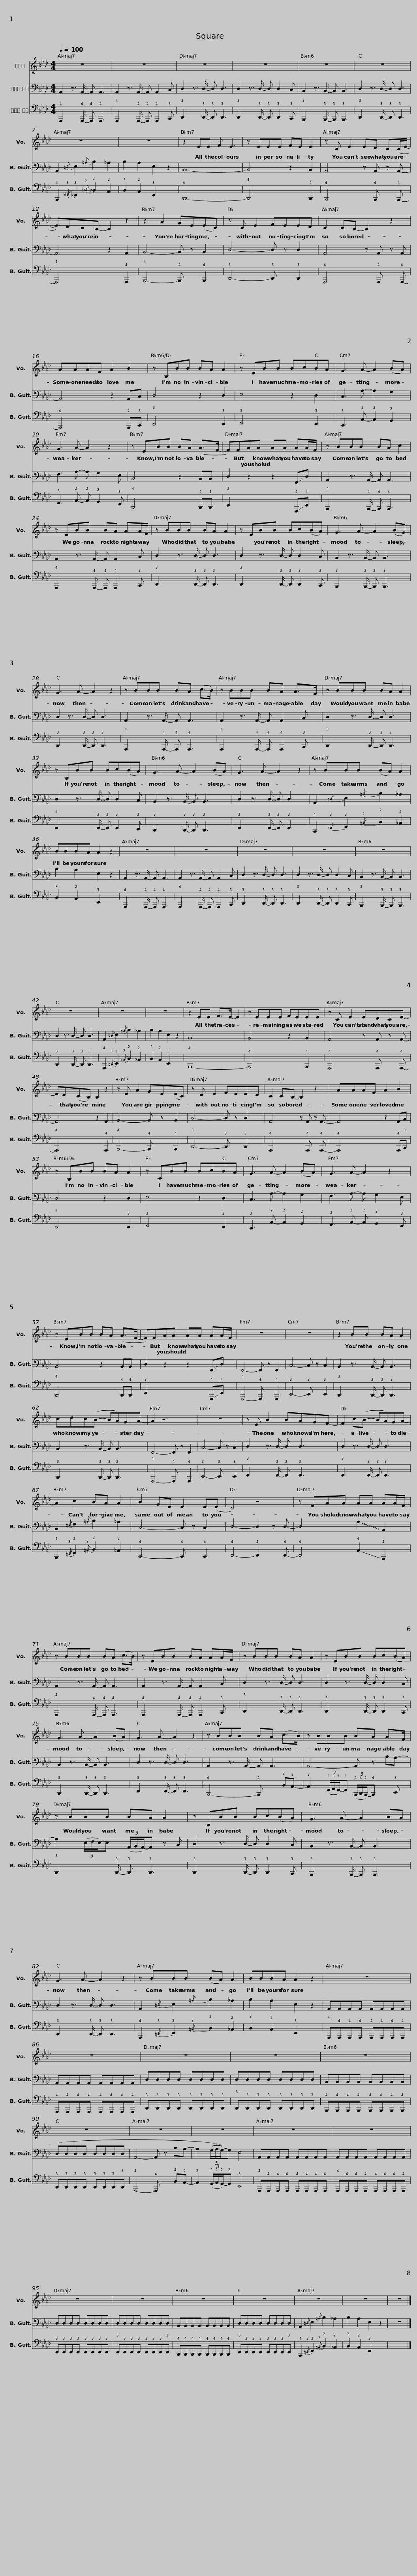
X:1
%%score 1 2 3
L:1/8
Q:1/4=100
M:4/4
I:linebreak $
K:Ab
V:1 treble
V:2 bass transpose=-12
V:3 tab transpose=-12 stafflines=4 strings=E2,A2,D3,G3
V:1
 z8 | z8 | z8 | z8 | z8 |$ %5
 z8 | z8 | z8 | z2 EE F E3 | z EEE FE E2 |$ %10
 z C E2 ED C(C/E/- | E)DCB,- B,2 z2 | z2 A2 GE(EC) |$ z C E2 FEED | C2 CB,- B,2 z2 | %15
 AAAF A2 B2 |$ z B,BB BA A2 | z EBB BcBA | G3 A- A2 (BA) | G3 A- A2 z2 |$ %20
 z EBB BA (A>F- | F)FAA AA AA/F/ |$ z BBB BA c2 | z EBB BA AA/F/ | z BBB BA A2 |$ %25
 z EBB Bc(BA) | G3 A- A2 (BG) | G3 A- A2 z2 |$ z BBB BA (c>B) | z BBB BA A>F |$ %30
 z BBB BA A2 | z B,BB Bc(BA) | G3 A- A2 (BA) |$ G3 A- A2 z2 | z BBB (BA) A2 | %35
 BBBA A2 z2 | z8 |$ z8 | z8 | z8 | %40
 z8 | z8 |$ z8 | z8 | z2 EE F>E- E2 | %45
 z EEE FEEE |$ z C E2 EDCE- | ED(CB,) B,2 z2 | z E A2 GE(EC) |$ z D E2 FEED | %50
 C2 CB,- B,2 z2 | AAAF A2 B2 |$ z B,BB BA A2 | z CBB BcBA | G3 A- A2 (BA) | %55
 G3 A- A2 z2 |$ z EBB BA (A>F- | F)FAA AA AA/F/ | z8 |$ z8 | %60
 z2 BB BA A2 | cdc(B- BA)GA- | A2 z6 |$ z8 | z E B2 BAGF- | %65
 F2 c(B- BA)GA- |$ A2 c2 BA A2 | B2 GE E2 E(E | D4) z4 |$ z FAA AA AA/F/ | %70
 z BBB BA (c>B) |$ z EBB BA AA/F/ | z BBB BA A2 |$ z EBB Bc(BA) | G3 A- A2 (BA) | %75
 G3 A- A2 z2 |$ z BBB BA (c>B) | z BBB BA A>F |$ z BBB BA A2 | z B,BB Bc(BA) | %80
 G3 A- A2 BA |$ G3 A- A2 z2 | z BBB (BA) A2 | BBBA A2 z2 | z8 |$ %85
 z8 | z8 | z8 | z8 |$ z8 | %90
 z8 | z8 | z8 | z8 |$ z8 | %95
 z8 | z8 | z8 |$ z8 | z8 | %100
 z8 |] %101
V:2
 A,,2 z3/2 A,,/- A,, A,,3 | A,,2 z3/2 A,,/- A,, A,,2 C, | D,2 z3/2 D,/- D, D,3 | D,2 z3/2 D,/- D, D,2 C, | B,,2 z3/2 B,,/- B,, B,,3 |$ %5
 D,2 z3/2 D,/- D, D,3 | A,,2{/=D,} E,2{/=A,} B,2 _A,2 | B,2 A,2 E,2 z2 | B,,8- | B,,4 z2 B,,2 |$ %10
 A,,4 z A,, z A,,- | A,,4 z2 A,,2 | B,,4- B,, z B,,2 |$ D,4- D, z D,2 | A,,4 z A,, z A,,- | %15
 A,,4 z2 A,,C, |$ D,4 z2 D,2 | E,4 z2 D,2 | C,3 A,- A,2 G,2 | F,3 A,- A, G,2 E, |$ %20
 B,,4 z2 B,,B,, | D,2 z2 z2 !~(!F,,!~)!D, |$ A,,2 z3/2 A,,/- A,, A,,3 | A,,2 z3/2 A,,/- A,, A,,2 C, | D,2 z3/2 D,/- D, D,3 |$ %25
 D,2 z3/2 D,/- D, D,2 C, | B,,2 z3/2 B,,/- B,, B,,3 | D,2 z3/2 D,/- D, D,3 |$ A,,2 z3/2 A,,/- A,, A,,3 | A,,2 z3/2 A,,/- A,, A,,2 C, |$ %30
 D,2 z3/2 D,/- D, D,3 | D,2 z3/2 D,/- D, D,2 C, | B,,2 z3/2 B,,/- B,, B,,3 |$ D,2 z3/2 D,/- D, D,3 | A,,2{/=D,} E,2{/=A,} B,2 _A,2 | %35
 B,2 A,2 E,2 z2 | A,,2 z3/2 A,,/- A,, A,,3 |$ A,,2 z3/2 A,,/- A,, A,,2 C, | D,2 z3/2 D,/- D, D,3 | D,2 z3/2 D,/- D, D,2 C, | %40
 B,,2 z3/2 B,,/- B,, B,,3 | D,2 z3/2 D,/- D, D,3 |$ A,,2{/=D,} E,2{/=A,} B,2 _A,2 | B,2 A,2 E,2 z2 | B,,8 | %45
 B,,4 z2 B,,2 |$ A,,4 z A,, z A,,- | A,,4 z2 A,,2 | B,,4- B,, z B,,2 |$ D,4- D, z D,2 | %50
 A,,4 z A,, z A,,- | A,,4 z2 A,,C, |$ D,4 z2 D,2 | E,4 z2 D,2 | C,3 A,- A,2 G,2 | %55
 F,3 A,- A, G,2 E, |$ B,,4 z2 B,,B,, | D,2 z2 z2 !~(!F,,!~)!D, | F,,4- F,, z F,,2 |$ C,4- C, z C,2 | %60
 B,,2 z3/2 B,,/- B,, B,,3 | B,,2 z3/2 B,,/- B,, B,,3 | F,,4- F,, z F,,2 |$ C,4- C, z C,2 | D,2 z3/2 D,/- D, D,3 | %65
 D,2 z3/2 D,/- D, D,3 |$ B,,2{/=E,} F,2{/=A,} B,2 _A,2 | C,4- C, z C,2 | D,4- D,2 z D,- |$ D,4 !~(!A,2 !~)!A,,2 | %70
 A,,2 z3/2 A,,/- A,, A,,3 |$ A,,2 z3/2 A,,/- A,, A,,2 C, | D,2 z3/2 D,/- D, D,3 |$ D,2 z3/2 D,/- D, D,2 C, | B,,2 z3/2 B,,/- B,, B,,3 | %75
 D,2 z3/2 D,/- D, D,3 |$ A,,2 z3/2 A,,/- A,, A,,3 | A,,4- A,, z B,A,- |$ A,2 (3(E,/F,/E,/-)E, (3(A,,/B,,/A,,/-)A,, z C, | D,2 z3/2 D,/- D, D,2 C, | %80
 B,,2 z3/2 B,,/- B,, B,,3 |$ D,2 z3/2 D,/- D, D,3 | A,,2{/=D,} E,2{/=A,} B,2 _A,2 | B,2 A,2 E,2 z2 | A,,A,,A,,A,, A,,A,,A,,A,, |$ %85
 A,,A,,A,,A,, A,,A,,A,,A,, | D,D,D,D, D,D,D,D, | D,D,D,D, D,D,D,D, | B,,B,,B,,B,, B,,B,,B,,B,, |$ D,D,D,D, D,D,D,D, | %90
 A,,4- A,, z B,A,- | A,2 (3(((G,/A,/G,/-)))G, E,4 | A,,A,,A,,A,, A,,A,,A,,A,, | A,,A,,A,,A,, A,,A,,A,,A,, |$ D,D,D,D, D,D,D,D, | %95
 D,D,D,D, D,D,D,D, | B,,B,,B,,B,, B,,B,,B,,B,, | D,D,D,D, D,D,D,D, |$ A,,2{/=D,} E,2{/=A,} B,2 _A,2 | B,2 A,2 E,2 z2 | %100
 z8 |] %101
V:3
 !4!A,,,2 x3/2 !4!A,,,/- !4!A,,, !4!A,,,3 | !4!A,,,2 x3/2 !4!A,,,/- !4!A,,, !4!A,,,2 !3!C,, | !3!D,,2 x3/2 !3!D,,/- !3!D,, !3!D,,3 | !3!D,,2 x3/2 !3!D,,/- !3!D,, !3!D,,2 !3!C,, | !3!B,,,2 x3/2 !3!B,,,/- !3!B,,, !3!B,,,3 |$ %5
 !3!D,,2 x3/2 !3!D,,/- !3!D,, !3!D,,3 | !4!A,,,2{/!3!__E,,} !3!_E,,2{/!2!__B,,} !2!_B,,2 !2!A,,2 | !2!B,,2 !2!A,,2 !3!E,,2 x2 | !4!B,,,8- | !4!B,,,4 x2 !4!B,,,2 |$ %10
 !4!A,,,4 x !4!A,,, x !4!A,,,- | !4!A,,,4 x2 !4!A,,,2 | !4!B,,,4- !4!B,,, x !4!B,,,2 |$ !3!D,,4- !3!D,, x !3!D,,2 | !4!A,,,4 x !4!A,,, x !4!A,,,- | %15
 !4!A,,,4 x2 !4!A,,,!3!C,, |$ !3!D,,4 x2 !3!D,,2 | !3!E,,4 x2 !3!D,,2 | !3!C,,3 !2!A,,- !2!A,,2 !2!G,,2 | !3!F,,3 !2!A,,- !2!A,, !2!G,,2 !3!E,, |$ %20
 !4!B,,,4 x2 !4!B,,,!4!B,,, | !3!D,,2 x2 x2 !-(!!4!F,,,!-)!!4!D,, |$ !4!A,,,2 x3/2 !4!A,,,/- !4!A,,, !4!A,,,3 | !4!A,,,2 x3/2 !4!A,,,/- !4!A,,, !4!A,,,2 !3!C,, | !3!D,,2 x3/2 !3!D,,/- !3!D,, !3!D,,3 |$ %25
 !3!D,,2 x3/2 !3!D,,/- !3!D,, !3!D,,2 !3!C,, | !3!B,,,2 x3/2 !3!B,,,/- !3!B,,, !3!B,,,3 | !3!D,,2 x3/2 !3!D,,/- !3!D,, !3!D,,3 |$ !4!A,,,2 x3/2 !4!A,,,/- !4!A,,, !4!A,,,3 | !4!A,,,2 x3/2 !4!A,,,/- !4!A,,, !4!A,,,2 !3!C,, |$ %30
 !3!D,,2 x3/2 !3!D,,/- !3!D,, !3!D,,3 | !3!D,,2 x3/2 !3!D,,/- !3!D,, !3!D,,2 !3!C,, | !3!B,,,2 x3/2 !3!B,,,/- !3!B,,, !3!B,,,3 |$ !3!D,,2 x3/2 !3!D,,/- !3!D,, !3!D,,3 | !4!A,,,2{/!3!=D,,} !3!E,,2{/!2!=A,,} !2!B,,2 !2!_A,,2 | %35
 !2!B,,2 !2!A,,2 !3!E,,2 x2 | !4!A,,,2 x3/2 !4!A,,,/- !4!A,,, !4!A,,,3 |$ !4!A,,,2 x3/2 !4!A,,,/- !4!A,,, !4!A,,,2 !3!C,, | !3!D,,2 x3/2 !3!D,,/- !3!D,, !3!D,,3 | !3!D,,2 x3/2 !3!D,,/- !3!D,, !3!D,,2 !3!C,, | %40
 !3!B,,,2 x3/2 !3!B,,,/- !3!B,,, !3!B,,,3 | !3!D,,2 x3/2 !3!D,,/- !3!D,, !3!D,,3 |$ !4!A,,,2{/!3!=D,,} !3!E,,2{/!2!=A,,} !2!B,,2 !2!_A,,2 | !2!B,,2 !2!A,,2 !3!E,,2 x2 | !4!B,,,8- | %45
 !4!B,,,4 x2 !4!B,,,2 |$ !4!A,,,4 x !4!A,,, x !4!A,,,- | !4!A,,,4 x2 !4!A,,,2 | !4!B,,,4- !4!B,,, x !4!B,,,2 |$ !3!D,,4- !3!D,, x !3!D,,2 | %50
 !4!A,,,4 x !4!A,,, x !4!A,,,- | !4!A,,,4 x2 !4!A,,,!3!C,, |$ !3!D,,4 x2 !3!D,,2 | !3!E,,4 x2 !3!D,,2 | !3!C,,3 !2!A,,- !2!A,,2 !2!G,,2 | %55
 !3!F,,3 !2!A,,- !2!A,, !2!G,,2 !3!E,, |$ !4!B,,,4 x2 !4!B,,,!4!B,,, | !3!D,,2 x2 x2 !-(!!4!F,,,!-)!!4!D,, | !4!F,,,4- !4!F,,, x !4!F,,,2 |$ !3!C,,4- !3!C,, x !3!C,,2 | %60
 !3!B,,,2 x3/2 !3!B,,,/- !3!B,,, !3!B,,,3 | !3!B,,,2 x3/2 !3!B,,,/- !3!B,,, !3!B,,,3 | !4!F,,,4- !4!F,,, x !4!F,,,2 |$ !3!C,,4- !3!C,, x !3!C,,2 | !3!D,,2 x3/2 !3!D,,/- !3!D,, !3!D,,3 | %65
 !3!D,,2 x3/2 !3!D,,/- !3!D,, !3!D,,3 |$ !4!B,,,2{/!3!=E,,} !3!F,,2{/!2!=A,,} !2!B,,2 !2!_A,,2 | !4!C,,4- !4!C,, x !4!C,,2 | !4!D,,4- !4!D,,2 x !4!D,,- |$ !4!D,,4 !-(!!4!A,,2 !-)!!4!A,,,2 | %70
 !4!A,,,2 x3/2 !4!A,,,/- !4!A,,, !4!A,,,3 |$ !4!A,,,2 x3/2 !4!A,,,/- !4!A,,, !4!A,,,2 !3!C,, | !3!D,,2 x3/2 !3!D,,/- !3!D,, !3!D,,3 |$ !3!D,,2 x3/2 !3!D,,/- !3!D,, !3!D,,2 !3!C,, | !3!B,,,2 x3/2 !3!B,,,/- !3!B,,, !3!B,,,3 | %75
 !3!D,,2 x3/2 !3!D,,/- !3!D,, !3!D,,3 |$ !4!A,,,4- !4!A,,, x !2!B,,!2!A,,- | !2!A,,2 (3(!3!E,,/!3!F,,/!3!E,,/-)!3!E,, (3(!4!A,,,/!4!B,,,/!4!A,,,/-)!4!A,,, x !3!C,, |$ !3!D,,2 x3/2 !3!D,,/- !3!D,, !3!D,,3 | !3!D,,2 x3/2 !3!D,,/- !3!D,, !3!D,,2 !3!C,, | %80
 !3!B,,,2 x3/2 !3!B,,,/- !3!B,,, !3!B,,,3 |$ !3!D,,2 x3/2 !3!D,,/- !3!D,, !3!D,,3 | !4!A,,,2{/!3!=D,,} !3!E,,2{/!2!=A,,} !2!B,,2 !2!_A,,2 | !2!B,,2 !2!A,,2 !3!E,,2 x2 | !4!A,,,!4!A,,,!4!A,,,!4!A,,, !4!A,,,!4!A,,,!4!A,,,!4!A,,, |$ %85
 !4!A,,,!4!A,,,!4!A,,,!4!A,,, !4!A,,,!4!A,,,!4!A,,,!4!A,,, | !3!D,,!3!D,,!3!D,,!3!D,, !3!D,,!3!D,,!3!D,,!3!D,, | !3!D,,!3!D,,!3!D,,!3!D,, !3!D,,!3!D,,!3!D,,!3!D,, | !4!B,,,!4!B,,,!4!B,,,!4!B,,, !4!B,,,!4!B,,,!4!B,,,!4!B,,, |$ !3!D,,!3!D,,!3!D,,!3!D,, !3!D,,!3!D,,!3!D,,!3!D,, | %90
 !4!A,,,4- !4!A,,, x !2!B,,!2!A,,- | !2!A,,2 (3(!2!G,,/!2!A,,/!2!G,,/-)!2!G,, !3!E,,4 | !4!A,,,!4!A,,,!4!A,,,!4!A,,, !4!A,,,!4!A,,,!4!A,,,!4!A,,, | !4!A,,,!4!A,,,!4!A,,,!4!A,,, !4!A,,,!4!A,,,!4!A,,,!4!A,,, |$ !3!D,,!3!D,,!3!D,,!3!D,, !3!D,,!3!D,,!3!D,,!3!D,, | %95
 !3!D,,!3!D,,!3!D,,!3!D,, !3!D,,!3!D,,!3!D,,!3!D,, | !4!B,,,!4!B,,,!4!B,,,!4!B,,, !4!B,,,!4!B,,,!4!B,,,!4!B,,, | !3!D,,!3!D,,!3!D,,!3!D,, !3!D,,!3!D,,!3!D,,!3!D,, |$ !4!A,,,2{/!3!=D,,} !3!E,,2{/!2!=A,,} !2!B,,2 !2!_A,,2 | !2!B,,2 !2!A,,2 !3!E,,2 x2 | %100
 x8 |] %101
